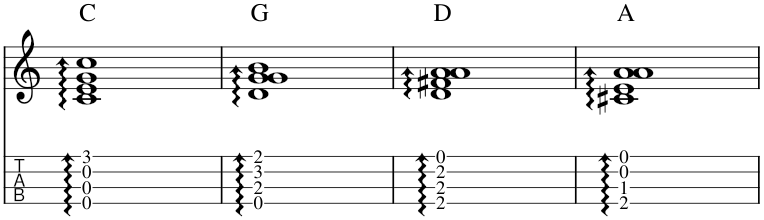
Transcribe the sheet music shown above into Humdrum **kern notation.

**kern	**kern	**harte
*part1	*part1	*part1
*staff2	*staff1	*
*I"Ukulélé	*	*
*I'Uk.	*	*
*stria4	*	*
*	*clefG2	*
*k[]	*k[]	*
=1	=1	=1
1g:: 1c:: 1e:: 1cc::	1c:: 1e:: 1g:: 1cc::	C:maj
=2	=2	=2
1g:: 1d:: 1g:: 1b::	1d:: 1g:: 1g:: 1b::	G:maj
=3	=3	=3
1a:: 1d:: 1f#:: 1a::	1d:: 1f#X:: 1a:: 1a::	D:maj
=4	=4	=4
1a:: 1c#:: 1e:: 1a::	1c#X:: 1e:: 1a:: 1a::	A:maj
=	=	=
*-	*-	*-
